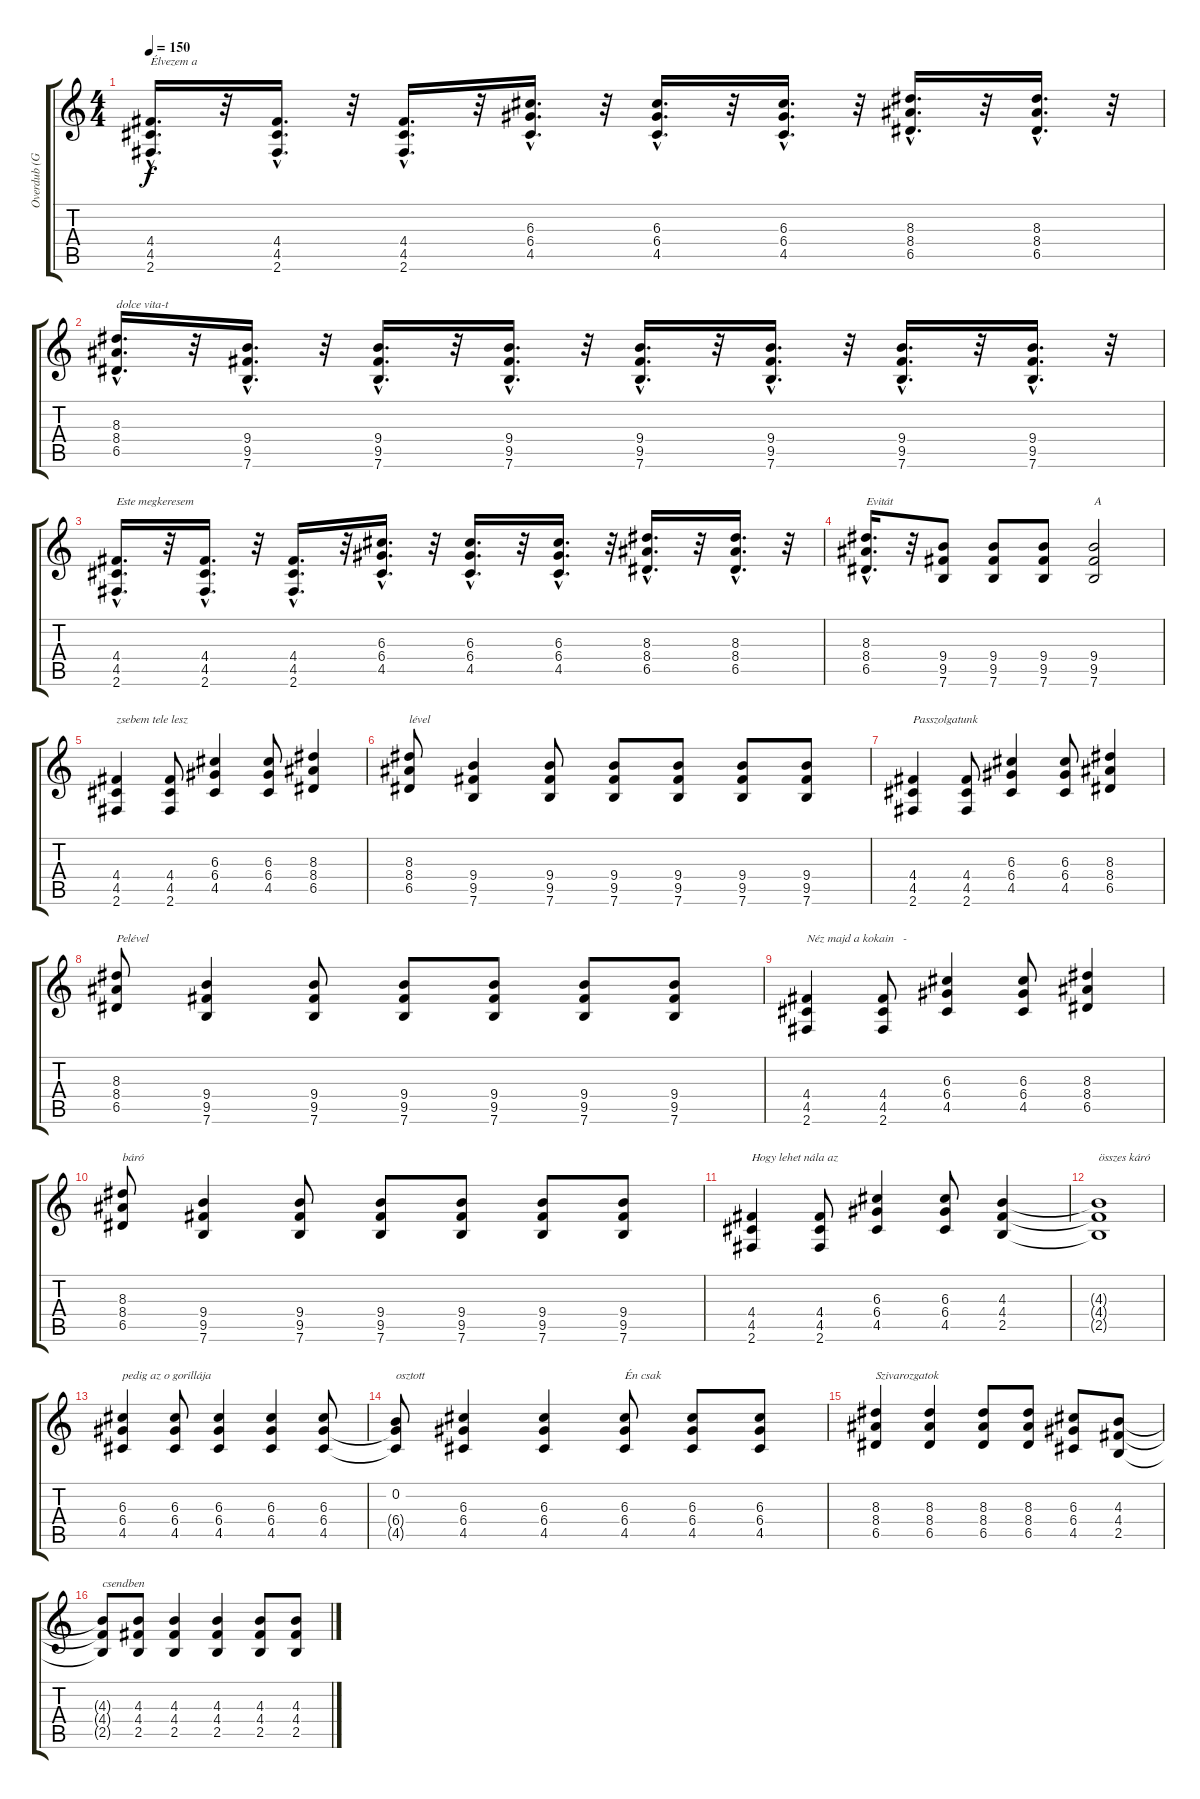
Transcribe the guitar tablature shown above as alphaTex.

\track ("Overdub (Gitr 1)" "Overdub (G") {instrument distortionguitar}
\staff {score tabs}
\tuning (E4 B3 G3 D3 A2 E2) {hide}
\ts (4 4)
\tempo 150
\clef g2
\ks c
(4.4{hac} 4.5{hac} 2.6{hac}).16{d txt "Élvezem a" dy f} r.32 (4.4{hac} 4.5{hac} 2.6{hac}).16{d} r.32 (4.4{hac} 4.5{hac} 2.6{hac}).16{d} r.32 (6.3{hac} 6.4{hac} 4.5{hac}).16{d} r.32 (6.3{hac} 6.4{hac} 4.5{hac}).16{d} r.32 (6.3{hac} 6.4{hac} 4.5{hac}).16{d} r.32 (8.3{hac} 8.4{hac} 6.5{hac}).16{d} r.32 (8.3{hac} 8.4{hac} 6.5{hac}).16{d} r.32 |
(8.3{hac} 8.4{hac} 6.5{hac}).16{d txt "dolce vita-t"} r.32 (9.4{hac} 9.5{hac} 7.6{hac}).16{d} r.32 (9.4{hac} 9.5{hac} 7.6{hac}).16{d} r.32 (9.4{hac} 9.5{hac} 7.6{hac}).16{d} r.32 (9.4{hac} 9.5{hac} 7.6{hac}).16{d} r.32 (9.4{hac} 9.5{hac} 7.6{hac}).16{d} r.32 (9.4{hac} 9.5{hac} 7.6{hac}).16{d} r.32 (9.4{hac} 9.5{hac} 7.6{hac}).16{d} r.32 |
(4.4{hac} 4.5{hac} 2.6{hac}).16{d txt "Este megkeresem"} r.32 (4.4{hac} 4.5{hac} 2.6{hac}).16{d} r.32 (4.4{hac} 4.5{hac} 2.6{hac}).16{d} r.32 (6.3{hac} 6.4{hac} 4.5{hac}).16{d} r.32 (6.3{hac} 6.4{hac} 4.5{hac}).16{d} r.32 (6.3{hac} 6.4{hac} 4.5{hac}).16{d} r.32 (8.3{hac} 8.4{hac} 6.5{hac}).16{d} r.32 (8.3{hac} 8.4{hac} 6.5{hac}).16{d} r.32 |
(8.3{hac} 8.4{hac} 6.5{hac}).16{d txt "Evitát"} r.32 (9.4 9.5 7.6).8 (9.4 9.5 7.6).8 (9.4 9.5 7.6).8 (9.4 9.5 7.6).2{txt "A"} |
(4.4 4.5 2.6).4{txt "zsebem tele lesz"} (4.4 4.5 2.6).8 (6.3 6.4 4.5).4 (6.3 6.4 4.5).8 (8.3 8.4 6.5).4 |
(8.3 8.4 6.5).8{txt "lével"} (9.4 9.5 7.6).4 (9.4 9.5 7.6).8 (9.4 9.5 7.6).8 (9.4 9.5 7.6).8 (9.4 9.5 7.6).8 (9.4 9.5 7.6).8 |
(4.4 4.5 2.6).4{txt "Passzolgatunk"} (4.4 4.5 2.6).8 (6.3 6.4 4.5).4 (6.3 6.4 4.5).8 (8.3 8.4 6.5).4 |
(8.3 8.4 6.5).8{txt "Pelével"} (9.4 9.5 7.6).4 (9.4 9.5 7.6).8 (9.4 9.5 7.6).8 (9.4 9.5 7.6).8 (9.4 9.5 7.6).8 (9.4 9.5 7.6).8 |
(4.4 4.5 2.6).4{txt "Néz majd a kokain   -"} (4.4 4.5 2.6).8 (6.3 6.4 4.5).4 (6.3 6.4 4.5).8 (8.3 8.4 6.5).4 |
(8.3 8.4 6.5).8{txt "báró"} (9.4 9.5 7.6).4 (9.4 9.5 7.6).8 (9.4 9.5 7.6).8 (9.4 9.5 7.6).8 (9.4 9.5 7.6).8 (9.4 9.5 7.6).8 |
(4.4 4.5 2.6).4{txt "Hogy lehet nála az"} (4.4 4.5 2.6).8 (6.3 6.4 4.5).4 (6.3 6.4 4.5).8 (4.3 4.4 2.5).4 |
(4.3{t} 4.4{t} 2.5{t}).1{txt "összes káró"} |
(6.3 6.4 4.5).4{txt "pedig az o gorillája"} (6.3 6.4 4.5).8 (6.3 6.4 4.5).4 (6.3 6.4 4.5).4 (6.3 6.4 4.5).8 |
(0.2 6.4{t} 4.5{t}).8{txt "osztott"} (6.3 6.4 4.5).4 (6.3 6.4 4.5).4 (6.3 6.4 4.5).8{txt "Én csak"} (6.3 6.4 4.5).8 (6.3 6.4 4.5).8 |
(8.3 8.4 6.5).4{txt "Szivarozgatok"} (8.3 8.4 6.5).4 (8.3 8.4 6.5).8 (8.3 8.4 6.5).8 (6.3 6.4 4.5).8 (4.3 4.4 2.5).8 |
(4.3{t} 4.4{t} 2.5{t}).8{txt "csendben"} (4.3 4.4 2.5).8 (4.3 4.4 2.5).4 (4.3 4.4 2.5).4 (4.3 4.4 2.5).8 (4.3 4.4 2.5).8
